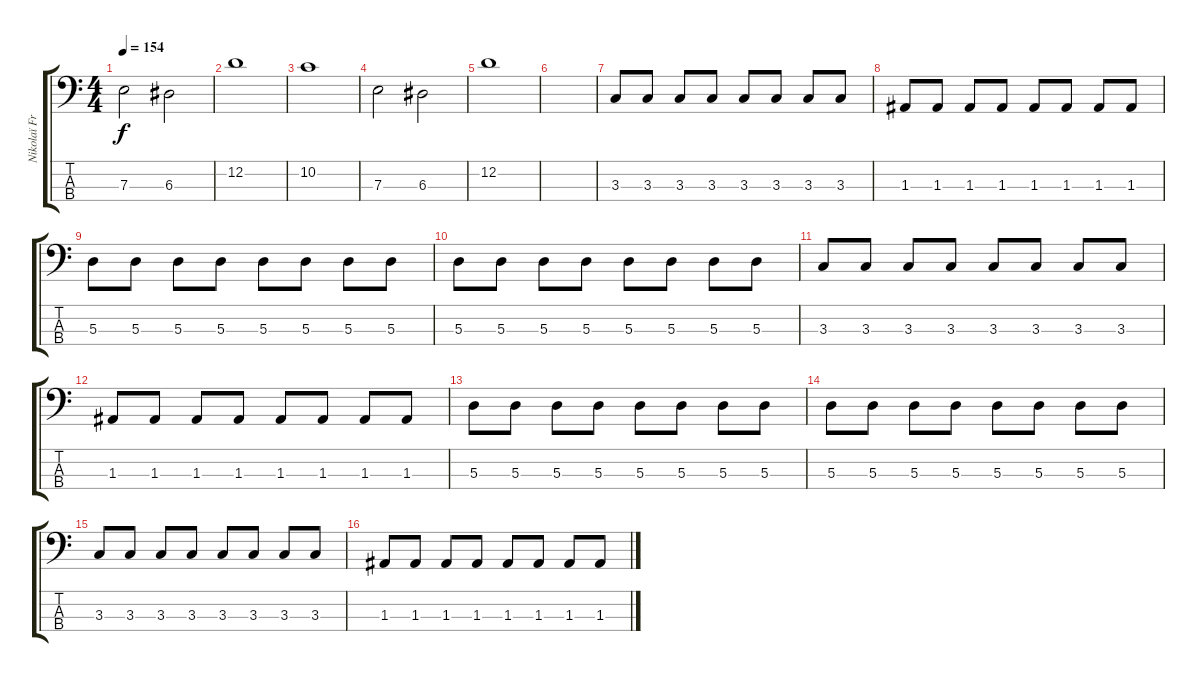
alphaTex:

\track ("Nikolaï Fraiture" "Nikolaï Fr") {instrument electricbasspick}
\staff {score tabs}
\tuning (G2 D2 A1 E1) {hide}
\ts (4 4)
\tempo 154
\clef f4
\ks c
7.3.2{dy f} 6.3.2 |
12.2.1 |
10.2.1 |
7.3.2 6.3.2 |
12.2.1 |
|
3.3.8 3.3.8 3.3.8 3.3.8 3.3.8 3.3.8 3.3.8 3.3.8 |
1.3.8 1.3.8 1.3.8 1.3.8 1.3.8 1.3.8 1.3.8 1.3.8 |
5.3.8 5.3.8 5.3.8 5.3.8 5.3.8 5.3.8 5.3.8 5.3.8 |
5.3.8 5.3.8 5.3.8 5.3.8 5.3.8 5.3.8 5.3.8 5.3.8 |
3.3.8 3.3.8 3.3.8 3.3.8 3.3.8 3.3.8 3.3.8 3.3.8 |
1.3.8 1.3.8 1.3.8 1.3.8 1.3.8 1.3.8 1.3.8 1.3.8 |
5.3.8 5.3.8 5.3.8 5.3.8 5.3.8 5.3.8 5.3.8 5.3.8 |
5.3.8 5.3.8 5.3.8 5.3.8 5.3.8 5.3.8 5.3.8 5.3.8 |
3.3.8 3.3.8 3.3.8 3.3.8 3.3.8 3.3.8 3.3.8 3.3.8 |
1.3.8 1.3.8 1.3.8 1.3.8 1.3.8 1.3.8 1.3.8 1.3.8
